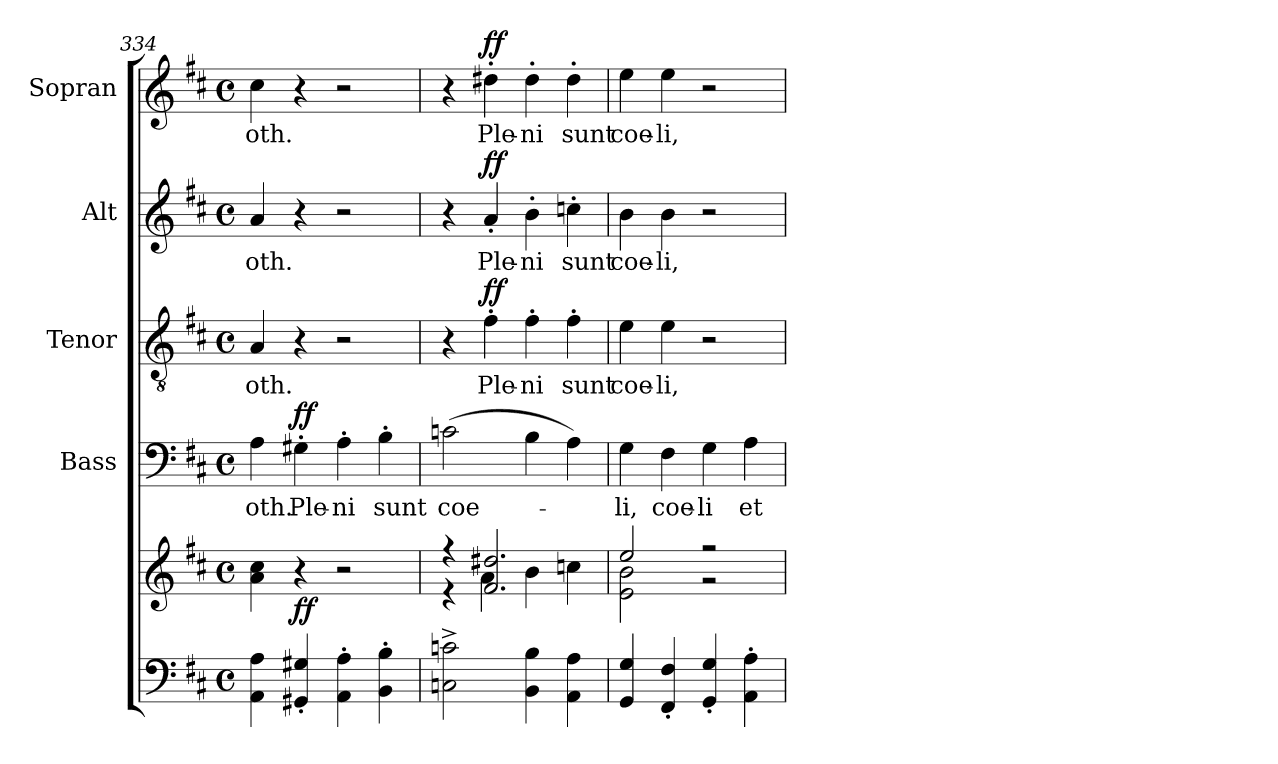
**kern	**kern	**dynam	**kern	**text	**dynam	**kern	**text	**dynam	**kern	**text	**dynam	**kern	**text	**dynam
*part5	*part5	*part5	*part4	*part4	*part4	*part3	*part3	*part3	*part2	*part2	*part2	*part1	*part1	*part1
*staff6	*staff5	*staff5/6	*staff4	*staff4	*staff4	*staff3	*staff3	*staff3	*staff2	*staff2	*staff2	*staff1	*staff1	*staff1
*	*	*	*I"Bass	*	*	*I"Tenor	*	*	*I"Alt	*	*	*I"Sopran	*	*
*	*	*	*I'B.	*	*	*I'T.	*	*	*I'A.	*	*	*I'S.	*	*
*clefF4	*clefG2	*	*clefF4	*	*	*clefGv2	*	*	*clefG2	*	*	*clefG2	*	*
*k[f#c#]	*k[f#c#]	*	*k[f#c#]	*	*	*k[f#c#]	*	*	*k[f#c#]	*	*	*k[f#c#]	*	*
*D:	*D:	*	*D:	*	*	*D:	*	*	*D:	*	*	*D:	*	*
*M4/4	*M4/4	*	*M4/4	*	*	*M4/4	*	*	*M4/4	*	*	*M4/4	*	*
*met(c)	*met(c)	*	*met(c)	*	*	*met(c)	*	*	*met(c)	*	*	*met(c)	*	*
=334	=334	=334	=334	=334	=334	=334	=334	=334	=334	=334	=334	=334	=334	=334
!	!	!	!	!LO:LY:b	!	!	!LO:LY:b	!	!	!LO:LY:b	!	!	!LO:LY:b	!
4AA\ 4A\	4a\ 4cc#\	.	4A\	-oth.	.	4A/	-oth.	.	4a/	-oth.	.	4cc#\	-oth.	.
!	!	!LO:DY:b	!	!LO:LY:b	!LO:DY:a	!	!	!	!	!	!	!	!	!
4GG#X/'< 4G#X/'<	4r	ff	4G#X'>\	Ple-	ff	4r	.	.	4r	.	.	4r	.	.
!	!	!	!	!LO:LY:b	!	!	!	!	!	!	!	!	!	!
4AA\'> 4A\'>	2r	.	4A'>\	-ni	.	2r	.	.	2r	.	.	2r	.	.
!	!	!	!	!LO:LY:b	!	!	!	!	!	!	!	!	!	!
4BB\'> 4B\'>	.	.	4B'>\	sunt	.	.	.	.	.	.	.	.	.	.
=335	=335	=335	=335	=335	=335	=335	=335	=335	=335	=335	=335	=335	=335	=335
*	*^	*	*	*	*	*	*	*	*	*	*	*	*	*
!	!	!	!	!	!LO:LY:b	!	!	!	!	!	!	!	!	!	!
2Cn\^> 2cn\^>	4r	4r	.	(>2cn\	coe-	.	4r	.	.	4r	.	.	4r	.	.
!	!	!	!	!	!	!	!	!LO:LY:b	!LO:DY:a	!	!LO:LY:b	!LO:DY:a	!	!LO:LY:b	!LO:DY:a
.	2.f#/ 2.dd#X/	4a\	.	.	.	.	4f#'>\	Ple-	ff	4a'</	Ple-	ff	4dd#X'>\	Ple-	ff
!	!	!	!	!	!	!	!	!LO:LY:b	!	!	!LO:LY:b	!	!	!LO:LY:b	!
4BB\ 4B\	.	4b\	.	4B\	.	.	4f#'>\	-ni	.	4b'>\	-ni	.	4dd#'>\	-ni	.
!	!	!	!	!	!	!	!	!LO:LY:b	!	!	!LO:LY:b	!	!	!LO:LY:b	!
4AA\ 4A\	.	4ccn\	.	4A\)	.	.	4f#'>\	sunt	.	4ccn'>\	sunt	.	4dd#'>\	sunt	.
=336	=336	=336	=336	=336	=336	=336	=336	=336	=336	=336	=336	=336	=336	=336	=336
!	!	!	!	!	!LO:LY:b	!	!	!LO:LY:b	!	!	!LO:LY:b	!	!	!LO:LY:b	!
4GG/ 4G/	2ee/	2e\ 2b\	.	4G\	-li,	.	4e\	coe-	.	4b\	coe-	.	4ee\	coe-	.
!	!	!	!	!	!LO:LY:b	!	!	!LO:LY:b	!	!	!LO:LY:b	!	!	!LO:LY:b	!
4FF#/'< 4F#/'<	.	.	.	4F#\	coe-	.	4e\	-li,	.	4b\	-li,	.	4ee\	-li,	.
!	!	!	!	!	!LO:LY:b	!	!	!	!	!	!	!	!	!	!
4GG/'< 4G/'<	2r	2r	.	4G\	-li	.	2r	.	.	2r	.	.	2r	.	.
!	!	!	!	!	!LO:LY:b	!	!	!	!	!	!	!	!	!	!
4AA\'> 4A\'>	.	.	.	4A\	et	.	.	.	.	.	.	.	.	.	.
*	*v	*v	*	*	*	*	*	*	*	*	*	*	*	*	*
=	=	=	=	=	=	=	=	=	=	=	=	=	=	=
*-	*-	*-	*-	*-	*-	*-	*-	*-	*-	*-	*-	*-	*-	*-
